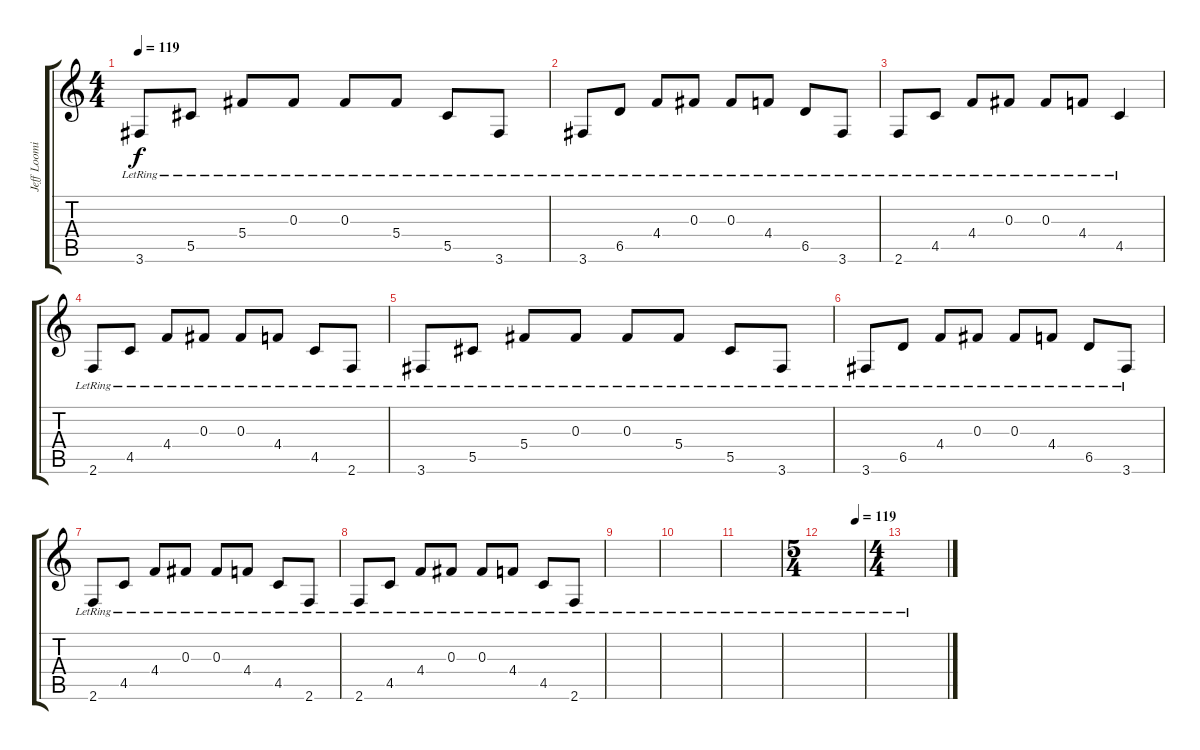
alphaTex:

\track ("Jeff Loomis Clean" "Jeff Loomi") {instrument acousticguitarnylon}
\staff {score tabs}
\tuning (Eb4 Bb3 Gb3 Db3 Ab2 Eb2) {hide}
\ts (4 4)
\tempo 119
\clef g2
\ks c
3.6{lr}.8{dy f} 5.5{lr}.8 5.4{lr}.8 0.3{lr}.8 0.3{lr}.8 5.4{lr}.8 5.5{lr}.8 3.6{lr}.8 |
3.6{lr}.8 6.5{lr}.8 4.4{lr}.8 0.3{lr}.8 0.3{lr}.8 4.4{lr}.8 6.5{lr}.8 3.6{lr}.8 |
2.6{lr}.8 4.5{lr}.8 4.4{lr}.8 0.3{lr}.8 0.3{lr}.8 4.4{lr}.8 4.5{lr}.4 |
2.6{lr}.8 4.5{lr}.8 4.4{lr}.8 0.3{lr}.8 0.3{lr}.8 4.4{lr}.8 4.5{lr}.8 2.6{lr}.8 |
3.6{lr}.8 5.5{lr}.8 5.4{lr}.8 0.3{lr}.8 0.3{lr}.8 5.4{lr}.8 5.5{lr}.8 3.6{lr}.8 |
3.6{lr}.8 6.5{lr}.8 4.4{lr}.8 0.3{lr}.8 0.3{lr}.8 4.4{lr}.8 6.5{lr}.8 3.6{lr}.8 |
2.6{lr}.8 4.5{lr}.8 4.4{lr}.8 0.3{lr}.8 0.3{lr}.8 4.4{lr}.8 4.5{lr}.8 2.6{lr}.8 |
2.6{lr}.8 4.5{lr}.8 4.4{lr}.8 0.3{lr}.8 0.3{lr}.8 4.4{lr}.8 4.5{lr}.8 2.6{lr}.8 |
|
|
|
\ts (5 4)
\tempo (119 0.8)
|
\ts (4 4)
